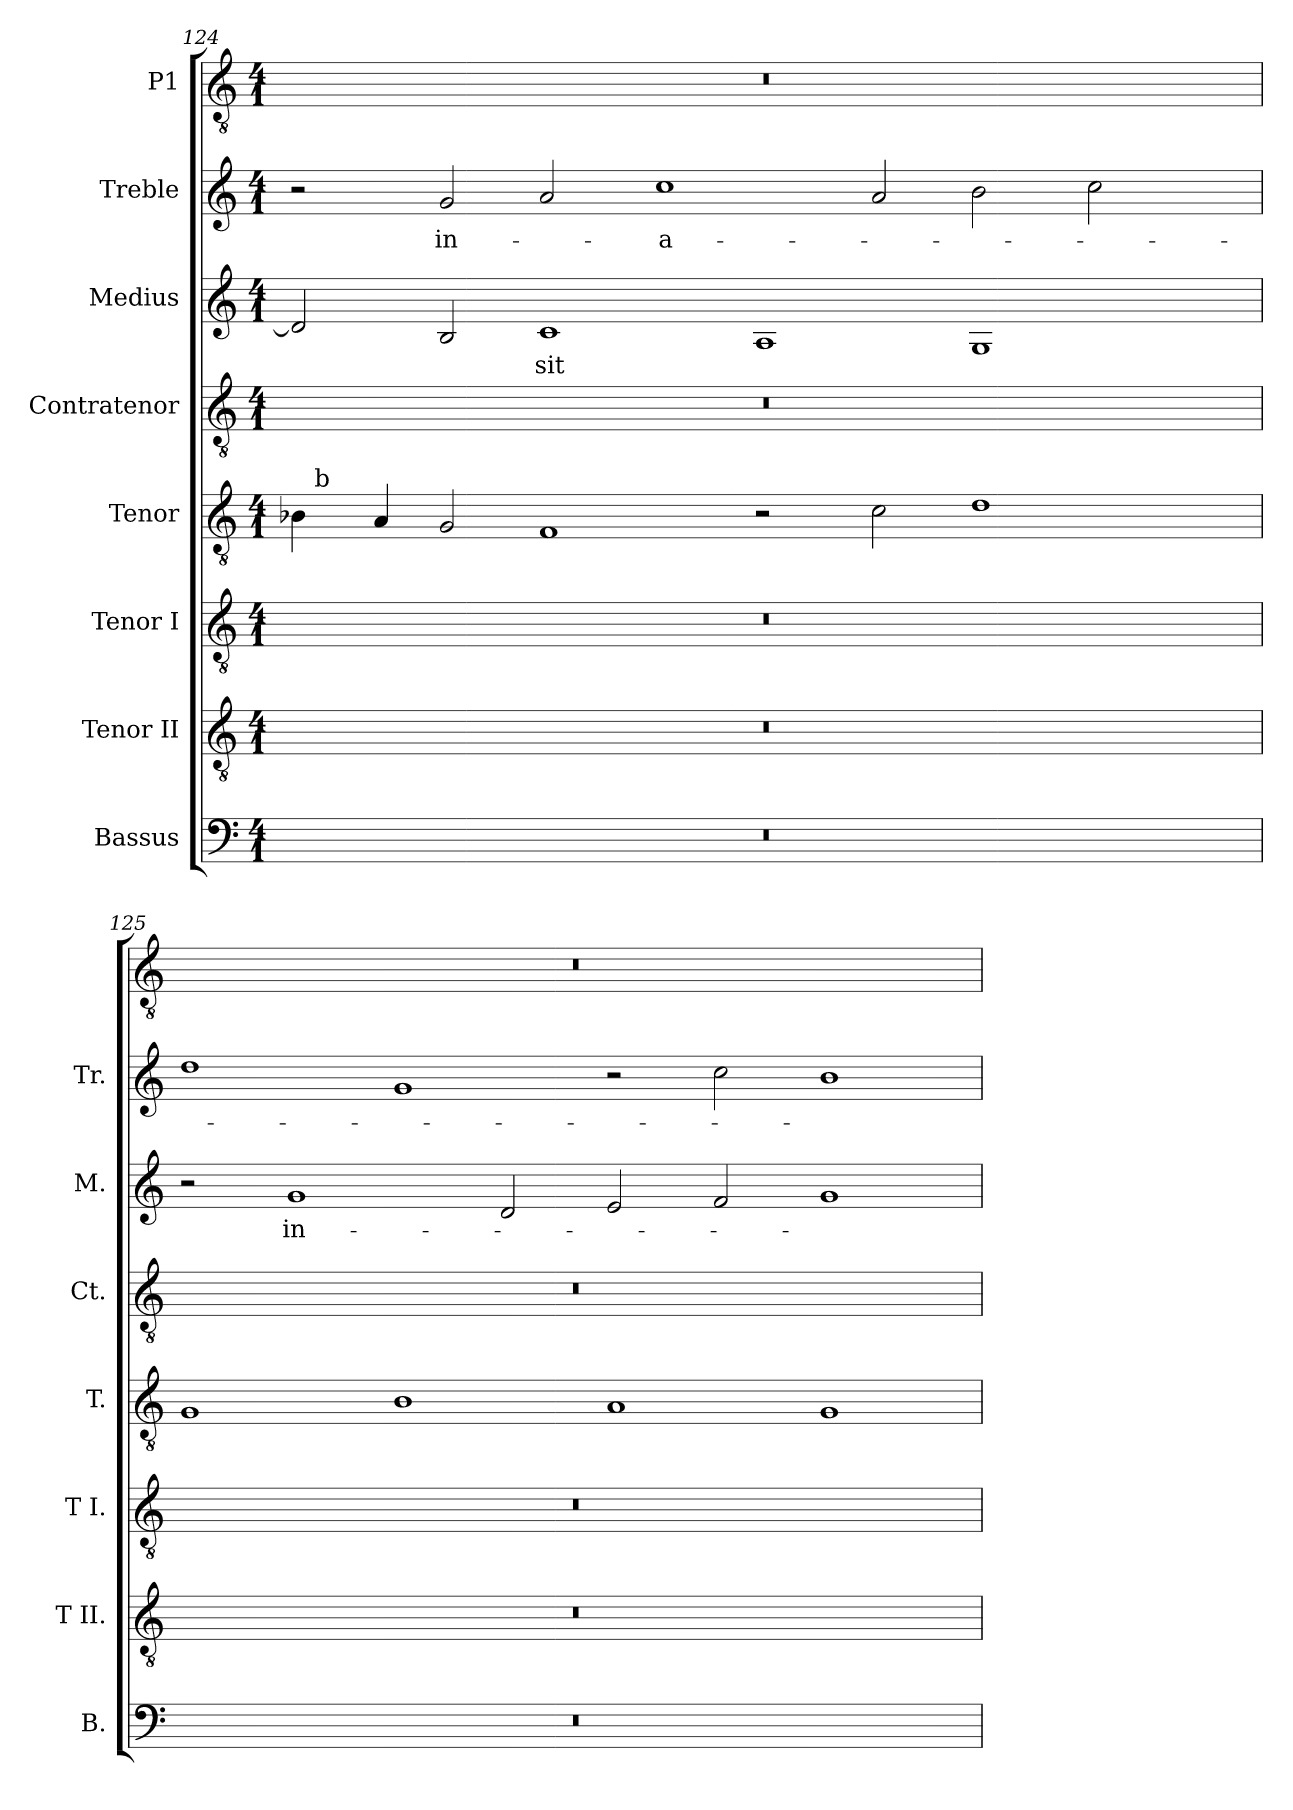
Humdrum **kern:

**kern	**kern	**kern	**kern	**kern	**kern	**text	**kern	**text	**kern
*part8	*part7	*part6	*part5	*part4	*part3	*part3	*part2	*part2	*part1
*staff8	*staff7	*staff6	*staff5	*staff4	*staff3	*staff3	*staff2	*staff2	*staff1
*I"Bassus	*I"Tenor II	*I"Tenor I	*I"Tenor	*I"Contratenor	*I"Medius	*	*I"Treble	*	*I"P1
*I'B.	*I'T II.	*I'T I.	*I'T.	*I'Ct.	*I'M.	*	*I'Tr.	*	*
!!LO:LB:g=z
*clefF4	*clefGv2	*clefGv2	*clefGv2	*clefGv2	*clefG2	*	*clefG2	*	*clefGv2
*	*ITrd7c12	*ITrd7c12	*ITrd7c12	*ITrd7c12	*	*	*	*	*ITrd7c12
*k[]	*k[]	*k[]	*k[]	*k[]	*k[]	*	*k[]	*	*k[]
*C:	*C:	*C:	*C:	*C:	*C:	*	*C:	*	*C:
*M4/1	*M4/1	*M4/1	*M4/1	*M4/1	*M4/1	*	*M4/1	*	*M4/1
=124	=124	=124	=124	=124	=124	=124	=124	=124	=124
!LO:N:vis=1	!LO:N:vis=1	!LO:N:vis=1	!	!LO:N:vis=1	!	!	!	!	!LO:N:vis=1
*	*	*	*^	*	*	*	*	*	*
00r	00r	00r	4BB-i\	32ryy	00r	2di/]	.	2r	.	00r
.	.	.	.	256ryy	.	.	.	.	.	.
!	!	!	!	!LO:TX:a:t=b	!	!	!	!	!	!
.	.	.	.	1ryy	.	.	.	.	.	.
.	.	.	4AAi/	.	.	.	.	.	.	.
!	!	!	!	!	!	!	!	!	!LO:LY:b:color=#000000	!
.	.	.	2GGi/	.	.	2Bi/	.	2gi/	in-	.
!	!	!	!	!	!	!	!LO:LY:b:color=#000000	!	!	!
.	.	.	1FFi	.	.	1ci	-sit	2ai/	.	.
.	.	.	.	1ryy	.	.	.	.	.	.
!	!	!	!	!	!	!	!	!	!LO:LY:b:color=#000000	!
.	.	.	.	.	.	.	.	1cci	-a-	.
.	.	.	2r	.	.	1Ai	.	.	.	.
.	.	.	.	1ryy	.	.	.	.	.	.
.	.	.	2Ci\	.	.	.	.	2ai/	.	.
.	.	.	1Di	.	.	1Gi	.	2bi\	.	.
.	.	.	.	2ryy	.	.	.	.	.	.
.	.	.	.	.	.	.	.	2cci\	.	.
.	.	.	.	4ryy	.	.	.	.	.	.
.	.	.	.	8ryy	.	.	.	.	.	.
.	.	.	.	16ryy	.	.	.	.	.	.
.	.	.	.	64..ryy	.	.	.	.	.	.
=125`	=125`	=125`	=125`	=125`	=125`	=125`	=125`	=125`	=125`	=125`
!LO:N:vis=1	!LO:N:vis=1	!LO:N:vis=1	!	!	!LO:N:vis=1	!	!	!	!	!LO:N:vis=1
*	*	*	*v	*v	*	*	*	*	*	*
00r	00r	00r	1GGi	00r	2r	.	1ddi	.	00r
!	!	!	!	!	!	!LO:LY:b:color=#000000	!	!	!
.	.	.	.	.	1gi	in-	.	.	.
.	.	.	1BBi	.	.	.	1gi	.	.
.	.	.	.	.	2di/	.	.	.	.
.	.	.	1AAi	.	2ei/	.	2r	.	.
.	.	.	.	.	2fi/	.	2cci\	.	.
.	.	.	1GGi	.	1gi	.	1bi	.	.
=`	=`	=`	=`	=`	=`	=`	=`	=`	=`
*-	*-	*-	*-	*-	*-	*-	*-	*-	*-
